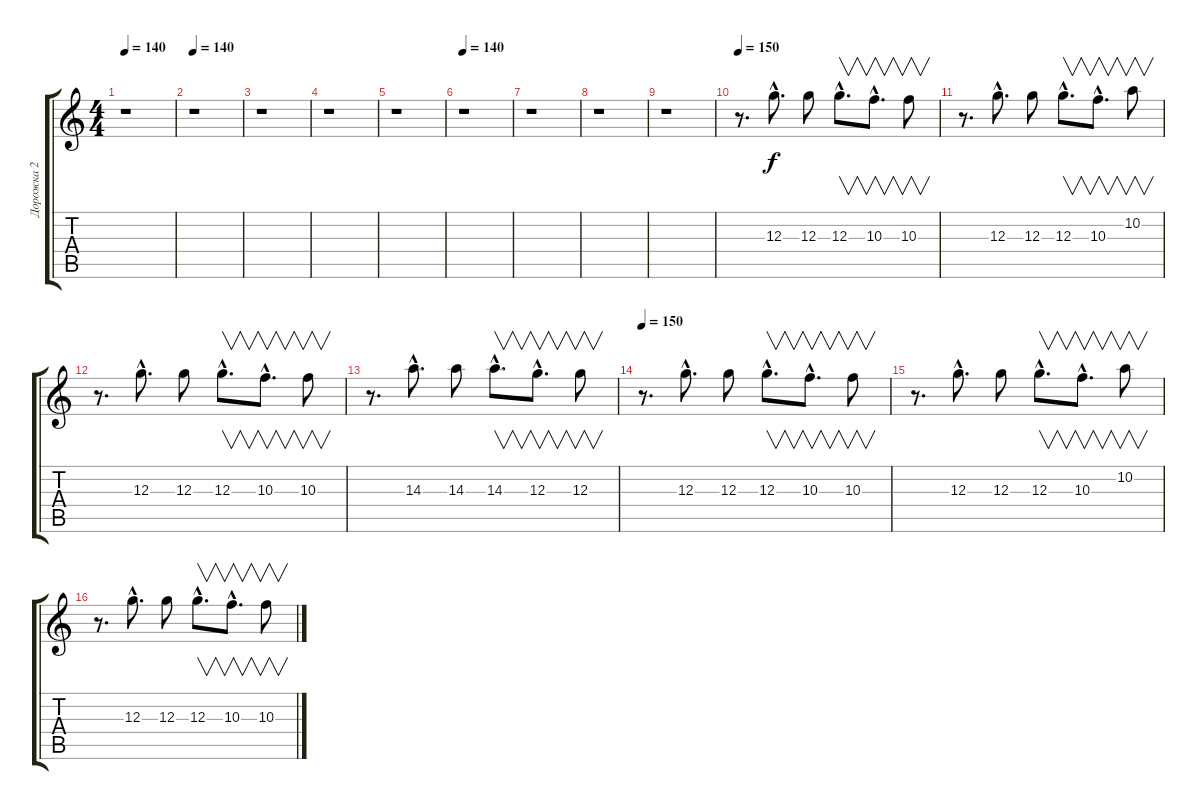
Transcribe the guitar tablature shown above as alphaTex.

\track ("Дорожка 2" "Дорожка 2") {instrument electricguitarjazz}
\staff {score tabs}
\tuning (E4 B3 G3 D3 A2 D2) {hide}
\ts (4 4)
\tempo 140
\clef g2
\ks c
r.1{dy f} |
\tempo 140
r.1 |
r.1 |
r.1 |
r.1 |
\tempo 140
r.1 |
r.1 |
r.1 |
r.1 |
\tempo 150
r.8{d} 12.3{hac}.8{d} 12.3.8 12.3{hac}.8{v d} 10.3{hac}.8{v d} 10.3.8{v} |
r.8{d} 12.3{hac}.8{d} 12.3.8 12.3{hac}.8{v d} 10.3{hac}.8{v d} 10.2.8{v} |
r.8{d} 12.3{hac}.8{d} 12.3.8 12.3{hac}.8{v d} 10.3{hac}.8{v d} 10.3.8{v} |
r.8{d} 14.3{hac}.8{d} 14.3.8 14.3{hac}.8{v d} 12.3{hac}.8{v d} 12.3.8{v} |
\tempo 150
r.8{d} 12.3{hac}.8{d} 12.3.8 12.3{hac}.8{v d} 10.3{hac}.8{v d} 10.3.8{v} |
r.8{d} 12.3{hac}.8{d} 12.3.8 12.3{hac}.8{v d} 10.3{hac}.8{v d} 10.2.8{v} |
r.8{d} 12.3{hac}.8{d} 12.3.8 12.3{hac}.8{v d} 10.3{hac}.8{v d} 10.3.8{v}
